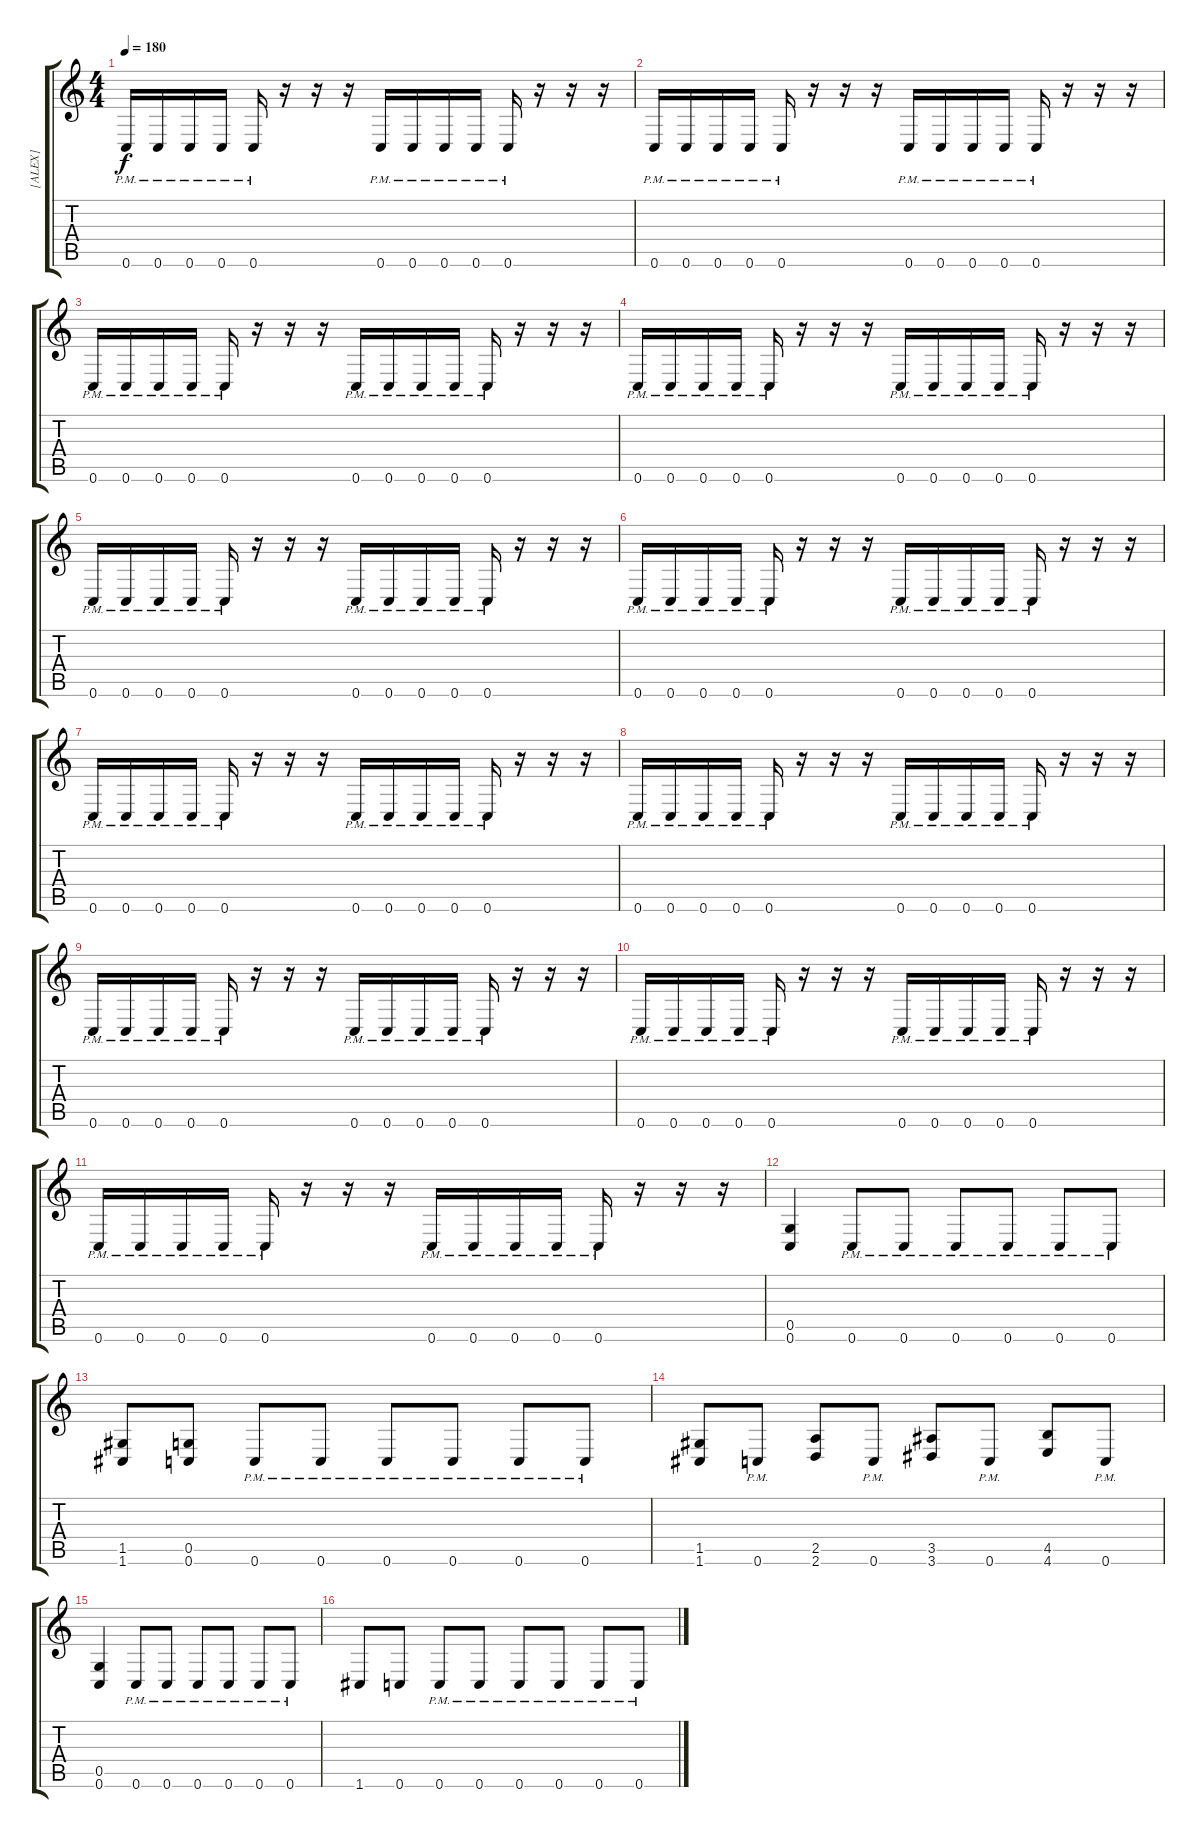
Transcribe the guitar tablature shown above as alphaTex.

\track ("[ALEX]" "[ALEX]") {instrument overdrivenguitar}
\staff {score tabs}
\tuning (D4 A3 F3 C3 G2 C2) {hide}
\ts (4 4)
\tempo 180
\clef g2
\ks c
0.6{pm}.16{dy f} 0.6{pm}.16 0.6{pm}.16 0.6{pm}.16 0.6{pm}.16 r.16 r.16 r.16 0.6{pm}.16 0.6{pm}.16 0.6{pm}.16 0.6{pm}.16 0.6{pm}.16 r.16 r.16 r.16 |
0.6{pm}.16 0.6{pm}.16 0.6{pm}.16 0.6{pm}.16 0.6{pm}.16 r.16 r.16 r.16 0.6{pm}.16 0.6{pm}.16 0.6{pm}.16 0.6{pm}.16 0.6{pm}.16 r.16 r.16 r.16 |
0.6{pm}.16 0.6{pm}.16 0.6{pm}.16 0.6{pm}.16 0.6{pm}.16 r.16 r.16 r.16 0.6{pm}.16 0.6{pm}.16 0.6{pm}.16 0.6{pm}.16 0.6{pm}.16 r.16 r.16 r.16 |
0.6{pm}.16 0.6{pm}.16 0.6{pm}.16 0.6{pm}.16 0.6{pm}.16 r.16 r.16 r.16 0.6{pm}.16 0.6{pm}.16 0.6{pm}.16 0.6{pm}.16 0.6{pm}.16 r.16 r.16 r.16 |
0.6{pm}.16 0.6{pm}.16 0.6{pm}.16 0.6{pm}.16 0.6{pm}.16 r.16 r.16 r.16 0.6{pm}.16 0.6{pm}.16 0.6{pm}.16 0.6{pm}.16 0.6{pm}.16 r.16 r.16 r.16 |
0.6{pm}.16 0.6{pm}.16 0.6{pm}.16 0.6{pm}.16 0.6{pm}.16 r.16 r.16 r.16 0.6{pm}.16 0.6{pm}.16 0.6{pm}.16 0.6{pm}.16 0.6{pm}.16 r.16 r.16 r.16 |
0.6{pm}.16 0.6{pm}.16 0.6{pm}.16 0.6{pm}.16 0.6{pm}.16 r.16 r.16 r.16 0.6{pm}.16 0.6{pm}.16 0.6{pm}.16 0.6{pm}.16 0.6{pm}.16 r.16 r.16 r.16 |
0.6{pm}.16 0.6{pm}.16 0.6{pm}.16 0.6{pm}.16 0.6{pm}.16 r.16 r.16 r.16 0.6{pm}.16 0.6{pm}.16 0.6{pm}.16 0.6{pm}.16 0.6{pm}.16 r.16 r.16 r.16 |
0.6{pm}.16 0.6{pm}.16 0.6{pm}.16 0.6{pm}.16 0.6{pm}.16 r.16 r.16 r.16 0.6{pm}.16 0.6{pm}.16 0.6{pm}.16 0.6{pm}.16 0.6{pm}.16 r.16 r.16 r.16 |
0.6{pm}.16 0.6{pm}.16 0.6{pm}.16 0.6{pm}.16 0.6{pm}.16 r.16 r.16 r.16 0.6{pm}.16 0.6{pm}.16 0.6{pm}.16 0.6{pm}.16 0.6{pm}.16 r.16 r.16 r.16 |
0.6{pm}.16 0.6{pm}.16 0.6{pm}.16 0.6{pm}.16 0.6{pm}.16 r.16 r.16 r.16 0.6{pm}.16 0.6{pm}.16 0.6{pm}.16 0.6{pm}.16 0.6{pm}.16 r.16 r.16 r.16 |
(0.5 0.6).4 0.6{pm}.8 0.6{pm}.8 0.6{pm}.8 0.6{pm}.8 0.6{pm}.8 0.6{pm}.8 |
(1.5 1.6).8 (0.5 0.6).8 0.6{pm}.8 0.6{pm}.8 0.6{pm}.8 0.6{pm}.8 0.6{pm}.8 0.6{pm}.8 |
(1.5 1.6).8 0.6{pm}.8 (2.5 2.6).8 0.6{pm}.8 (3.5 3.6).8 0.6{pm}.8 (4.5 4.6).8 0.6{pm}.8 |
(0.5 0.6).4 0.6{pm}.8 0.6{pm}.8 0.6{pm}.8 0.6{pm}.8 0.6{pm}.8 0.6{pm}.8 |
1.6.8 0.6.8 0.6{pm}.8 0.6{pm}.8 0.6{pm}.8 0.6{pm}.8 0.6{pm}.8 0.6{pm}.8
